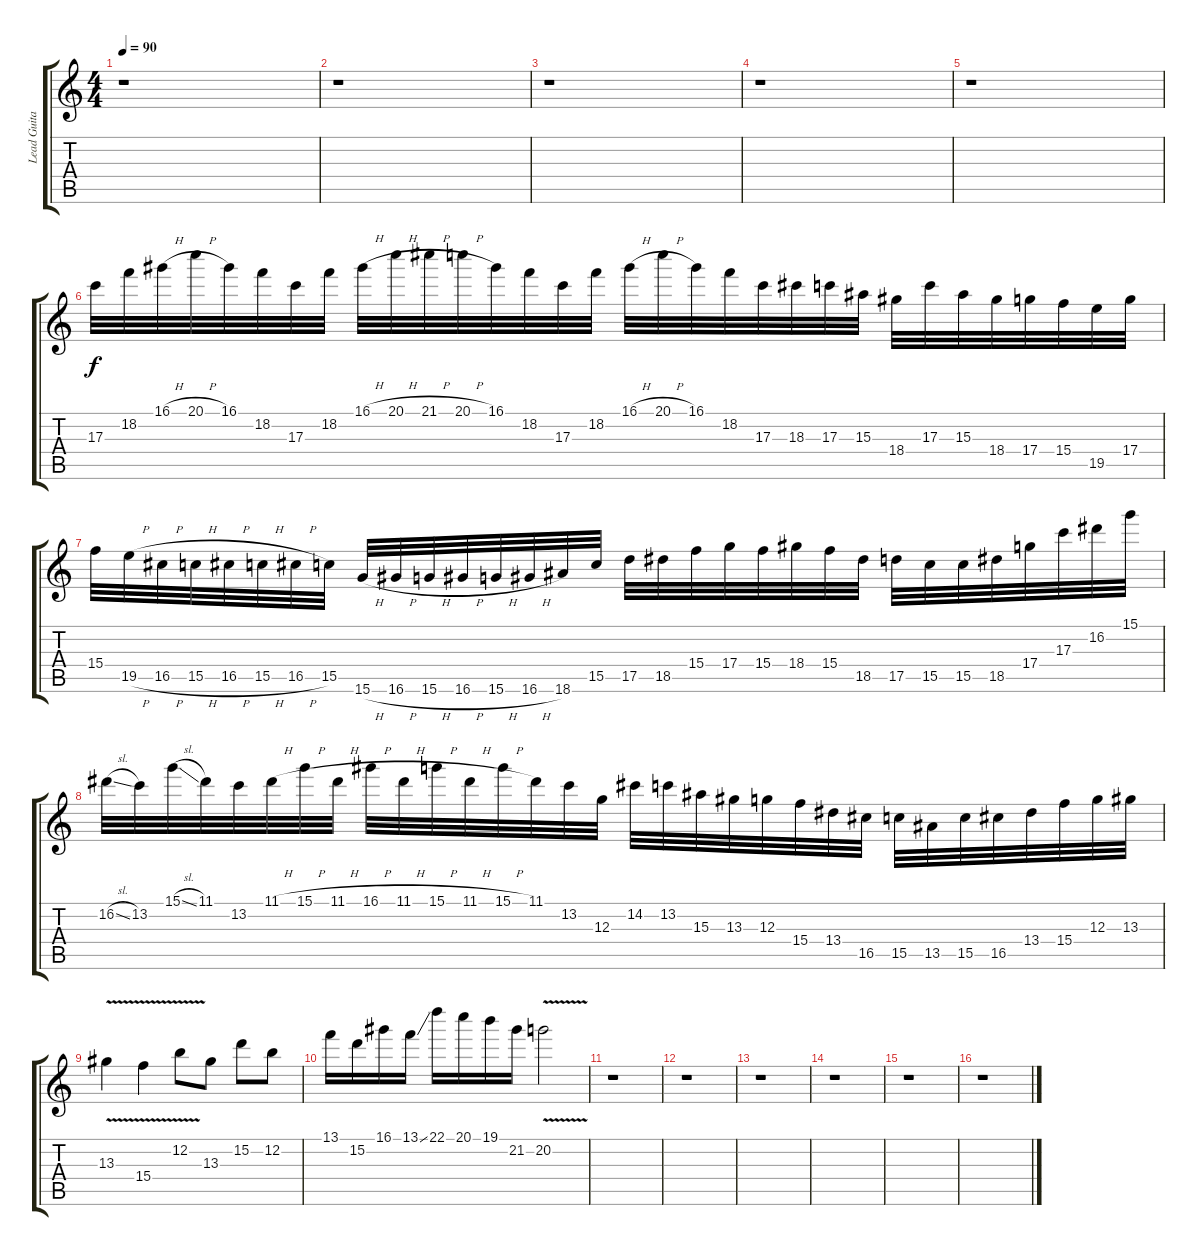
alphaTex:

\track ("Lead Guitar (Luca Turilli)" "Lead Guita") {instrument distortionguitar}
\staff {score tabs}
\tuning (E4 B3 G3 D3 A2 E2) {hide}
\ts (4 4)
\tempo 90
\clef g2
\ks c
r.1{dy f} |
r.1 |
r.1 |
r.1 |
r.1 |
17.3.32 18.2.32 16.1{h}.32 20.1{h}.32 16.1.32 18.2.32 17.3.32 18.2.32 16.1{h}.32 20.1{h}.32 21.1{h}.32 20.1{h}.32 16.1.32 18.2.32 17.3.32 18.2.32 16.1{h}.32 20.1{h}.32 16.1.32 18.2.32 17.3.32 18.3.32 17.3.32 15.3.32 18.4.32 17.3.32 15.3.32 18.4.32 17.4.32 15.4.32 19.5.32 17.4.32 |
15.4.32 19.5{h}.32 16.5{h}.32 15.5{h}.32 16.5{h}.32 15.5{h}.32 16.5{h}.32 15.5.32 15.6{h}.32 16.6{h}.32 15.6{h}.32 16.6{h}.32 15.6{h}.32 16.6{h}.32 18.6.32 15.5.32 17.5.32 18.5.32 15.4.32 17.4.32 15.4.32 18.4.32 15.4.32 18.5.32 17.5.32 15.5.32 15.5.32 18.5.32 17.4.32 17.3.32 16.2.32 15.1.32 |
16.2{sl}.32 13.2.32 15.1{sl}.32 11.1.32 13.2.32 11.1{h}.32 15.1{h}.32 11.1{h}.32 16.1{h}.32 11.1{h}.32 15.1{h}.32 11.1{h}.32 15.1{h}.32 11.1.32 13.2.32 12.3.32 14.2.32 13.2.32 15.3.32 13.3.32 12.3.32 15.4.32 13.4.32 16.5.32 15.5.32 13.5.32 15.5.32 16.5.32 13.4.32 15.4.32 12.3.32 13.3.32 |
13.3{v}.4 15.4{v}.4 12.2{v}.8 13.3.8 15.2.8 12.2.8 |
13.1.16 15.2.16 16.1.16 13.1{ss}.16 22.1.16 20.1.16 19.1.16 21.2.16 20.2{v}.2 |
r.1 |
r.1 |
r.1 |
r.1 |
r.1 |
r.1
